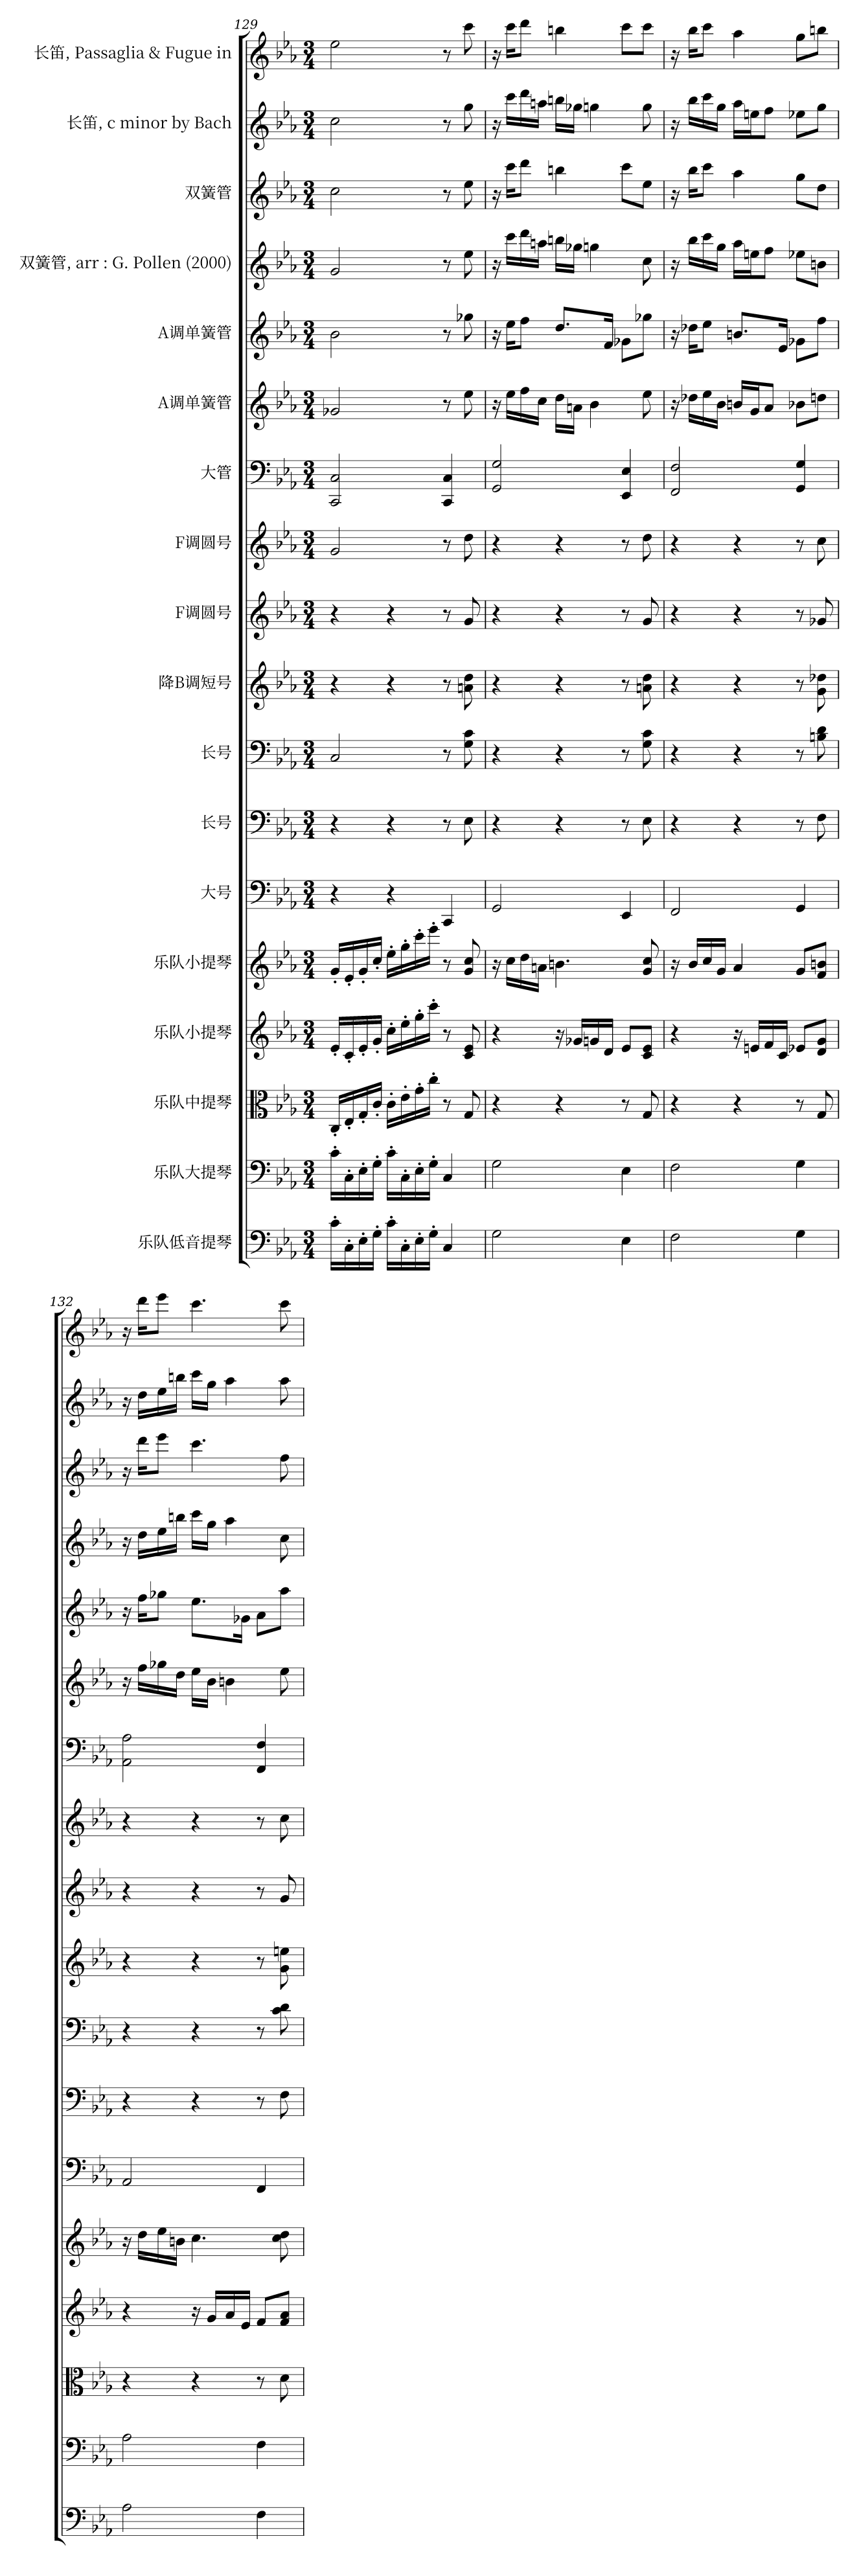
**kern	**kern	**kern	**kern	**kern	**kern	**kern	**kern	**kern	**kern	**kern	**kern	**kern	**kern	**kern	**kern	**kern	**kern
*part18	*part17	*part16	*part15	*part14	*part13	*part12	*part11	*part10	*part9	*part8	*part7	*part6	*part5	*part4	*part3	*part2	*part1
*staff18	*staff17	*staff16	*staff15	*staff14	*staff13	*staff12	*staff11	*staff10	*staff9	*staff8	*staff7	*staff6	*staff5	*staff4	*staff3	*staff2	*staff1
*I"乐队低音提琴	*I"乐队大提琴	*I"乐队中提琴	*I"乐队小提琴	*I"乐队小提琴	*I"大号	*I"长号	*I"长号	*I"降B调短号	*I"F调圆号	*I"F调圆号	*I"大管	*I"A调单簧管	*I"A调单簧管	*I"双簧管, arr :  G. Pollen (2000)	*I"双簧管	*I"长笛, c minor by Bach	*I"长笛, Passaglia &amp; Fugue in
*clefF4	*clefF4	*clefC3	*clefG2	*clefG2	*clefF4	*clefF4	*clefF4	*clefG2	*clefG2	*clefG2	*clefF4	*clefG2	*clefG2	*clefG2	*clefG2	*clefG2	*clefG2
*ITrd7c12	*	*	*	*	*	*	*	*ITrd1c2	*ITrd4c7	*ITrd4c7	*	*ITrd2c3	*ITrd2c3	*	*	*	*
*k[b-e-a-]	*k[b-e-a-]	*k[b-e-a-]	*k[b-e-a-]	*k[b-e-a-]	*k[b-e-a-]	*k[b-e-a-]	*k[b-e-a-]	*k[b-e-a-d-g-]	*k[b-e-a-d-]	*k[b-e-a-d-]	*k[b-e-a-]	*k[]	*k[]	*k[b-e-a-]	*k[b-e-a-]	*k[b-e-a-]	*k[b-e-a-]
*M3/4	*M3/4	*M3/4	*M3/4	*M3/4	*M3/4	*M3/4	*M3/4	*M3/4	*M3/4	*M3/4	*M3/4	*M3/4	*M3/4	*M3/4	*M3/4	*M3/4	*M3/4
=129	=129	=129	=129	=129	=129	=129	=129	=129	=129	=129	=129	=129	=129	=129	=129	=129	=129
16C'\LL	16c'\LL	16C'/LL	16e-'/LL	16g'/LL	4r	4r	2C/	4r	4r	2c/	2CC/ 2C/	2e-X/	2g\	2g/	2cc\	2cc\	2ee-\
16CC'\	16C'\	16E-'/	16c'/	16e-'/	.	.	.	.	.	.	.	.	.	.	.	.	.
16EE-'\	16E-'\	16G'/	16e-'/	16g'/	.	.	.	.	.	.	.	.	.	.	.	.	.
16GG'\JJ	16G'\JJ	16c'/JJ	16g'/JJ	16cc'/JJ	.	.	.	.	.	.	.	.	.	.	.	.	.
16C'\LL	16c'\LL	16c'\LL	16cc'\LL	16ee-'\LL	4r	4r	.	4r	4r	.	.	.	.	.	.	.	.
16CC'\	16C'\	16e-'\	16ee-'\	16gg'\	.	.	.	.	.	.	.	.	.	.	.	.	.
16EE-'\	16E-'\	16g'\	16gg'\	16ccc'\	.	.	.	.	.	.	.	.	.	.	.	.	.
16GG'\JJ	16G'\JJ	16cc'\JJ	16ccc'\JJ	16eee-'\JJ	.	.	.	.	.	.	.	.	.	.	.	.	.
4CC/	4C/	8r	8r	8r	4CC/	8r	8r	8r	8r	8r	4CC/ 4C/	8r	8r	8r	8r	8r	8r
.	.	8G/	8c/ 8e-/	8g/ 8cc/	.	8E-\	8G\ 8c\	8gn\ 8cc\	8c/	8g\	.	8cc\	8ee-X\	8ee-\	8ee-\	8gg\	8ccc\
!!LO:PB:g=z
=130	=130	=130	=130	=130	=130	=130	=130	=130	=130	=130	=130	=130	=130	=130	=130	=130	=130
2GG\	2G\	4r	4r	16r	2GG/	4r	4r	4r	4r	4r	2GG/ 2G/	16r	16r	16r	16r	16r	16r
.	.	.	.	16cc\LL	.	.	.	.	.	.	.	16cc\LL	16cc\KL	16ccc\LL	16ccc\KL	16ccc\LL	16ccc\KL
.	.	.	.	16dd\	.	.	.	.	.	.	.	16dd\	8dd\J	16ddd\	8ddd\J	16ddd\	8ddd\J
.	.	.	.	16an\JJ	.	.	.	.	.	.	.	16a\JJ	.	16aan\JJ	.	16aan\JJ	.
.	.	4r	16r	4.bn\	.	4r	4r	4r	4r	4r	.	16b\LL	8.b/L	16bbn\LL	4bbn\	16bbn\LL	4bbn\
.	.	.	16g-X/LL	.	.	.	.	.	.	.	.	16f#X\JJ	.	16gg-X\JJ	.	16gg-X\JJ	.
.	.	.	16gn/	.	.	.	.	.	.	.	.	4g\	.	4ggn\	.	4ggn\	.
.	.	.	16d/JJ	.	.	.	.	.	.	.	.	.	16d/Jk	.	.	.	.
4EE-\	4E-\	8r	8e-/L	.	4EE-/	8r	8r	8r	8r	8r	4EE-/ 4E-/	.	8e-X\L	.	8ccc\L	.	8ccc\L
.	.	8G/	8c/ 8e-/J	8g/ 8cc/	.	8E-\	8G\ 8c\	8gn\ 8cc\	8c/	8g\	.	8cc\	8ee-X\J	8cc\	8ee-\J	8gg\	8ccc\J
=131	=131	=131	=131	=131	=131	=131	=131	=131	=131	=131	=131	=131	=131	=131	=131	=131	=131
2FF\	2F\	4r	4r	16r	2FF/	4r	4r	4r	4r	4r	2FF/ 2F/	16r	16r	16r	16r	16r	16r
.	.	.	.	16b-/LL	.	.	.	.	.	.	.	16b-X\LL	16b-X\KL	16bb-\LL	16bb-\KL	16bb-\LL	16bb-\KL
.	.	.	.	16cc/	.	.	.	.	.	.	.	16cc\	8cc\J	16ccc\	8ccc\J	16ccc\	8ccc\J
.	.	.	.	16g/JJ	.	.	.	.	.	.	.	16g\JJ	.	16gg\JJ	.	16gg\JJ	.
.	.	4r	16r	4a-/	.	4r	4r	4r	4r	4r	.	16g#X/LL	8.g#X/L	16aa-\LL	4aa-\	16aa-\LL	4aa-\
.	.	.	16en/LL	.	.	.	.	.	.	.	.	16e/J	.	16een\J	.	16een\J	.
.	.	.	16f/	.	.	.	.	.	.	.	.	8f/J	.	8ff\J	.	8ff\J	.
.	.	.	16c/JJ	.	.	.	.	.	.	.	.	.	16c/Jk	.	.	.	.
4GG\	4G\	8r	8e-X/L	8g/L	4GG/	8r	8r	8r	8r	8r	4GG/ 4G/	8gn\L	8e-X\L	8ee-X\L	8gg\L	8ee-X\L	8gg\L
.	.	8G/	8d/ 8g/J	8f/ 8bn/J	.	8F\	8Bn\ 8d\	8f\ 8cc-X\	8c-X/	8f\	.	8bn\J	8dd\J	8bn\J	8dd\J	8gg\J	8bbn\J
!!LO:PB:g=z
=132	=132	=132	=132	=132	=132	=132	=132	=132	=132	=132	=132	=132	=132	=132	=132	=132	=132
2AA-\	2A-\	4r	4r	16r	2AA-/	4r	4r	4r	4r	4r	2AA-\ 2A-\	16r	16r	16r	16r	16r	16r
.	.	.	.	16dd\LL	.	.	.	.	.	.	.	16dd\LL	16dd\KL	16dd\LL	16ddd\KL	16dd\LL	16ddd\KL
.	.	.	.	16ee-\	.	.	.	.	.	.	.	16ee-X\	8ee-X\J	16ee-\	8eee-\J	16ee-\	8eee-\J
.	.	.	.	16bn\JJ	.	.	.	.	.	.	.	16b\JJ	.	16bbn\JJ	.	16bbn\JJ	.
.	.	4r	16r	4.cc\	.	4r	4r	4r	4r	4r	.	16cc\LL	8.cc\L	16ccc\LL	4.ccc\	16ccc\LL	4.ccc\
.	.	.	16g/LL	.	.	.	.	.	.	.	.	16g\JJ	.	16gg\JJ	.	16gg\JJ	.
.	.	.	16a-/	.	.	.	.	.	.	.	.	4g#X\	.	4aa-\	.	4aa-\	.
.	.	.	16e-/JJ	.	.	.	.	.	.	.	.	.	16e-X\Jk	.	.	.	.
4FF\	4F\	8r	8f/L	.	4FF/	8r	8r	8r	8r	8r	4FF/ 4F/	.	8f\L	.	.	.	.
.	.	8d\	8f/ 8a-/J	8cc\ 8dd\	.	8F\	8c\ 8d\	8f\ 8ddn\	8c/	8f\	.	8cc\	8ff\J	8cc\	8ff\	8aa-\	8ccc\
=	=	=	=	=	=	=	=	=	=	=	=	=	=	=	=	=	=
*-	*-	*-	*-	*-	*-	*-	*-	*-	*-	*-	*-	*-	*-	*-	*-	*-	*-
